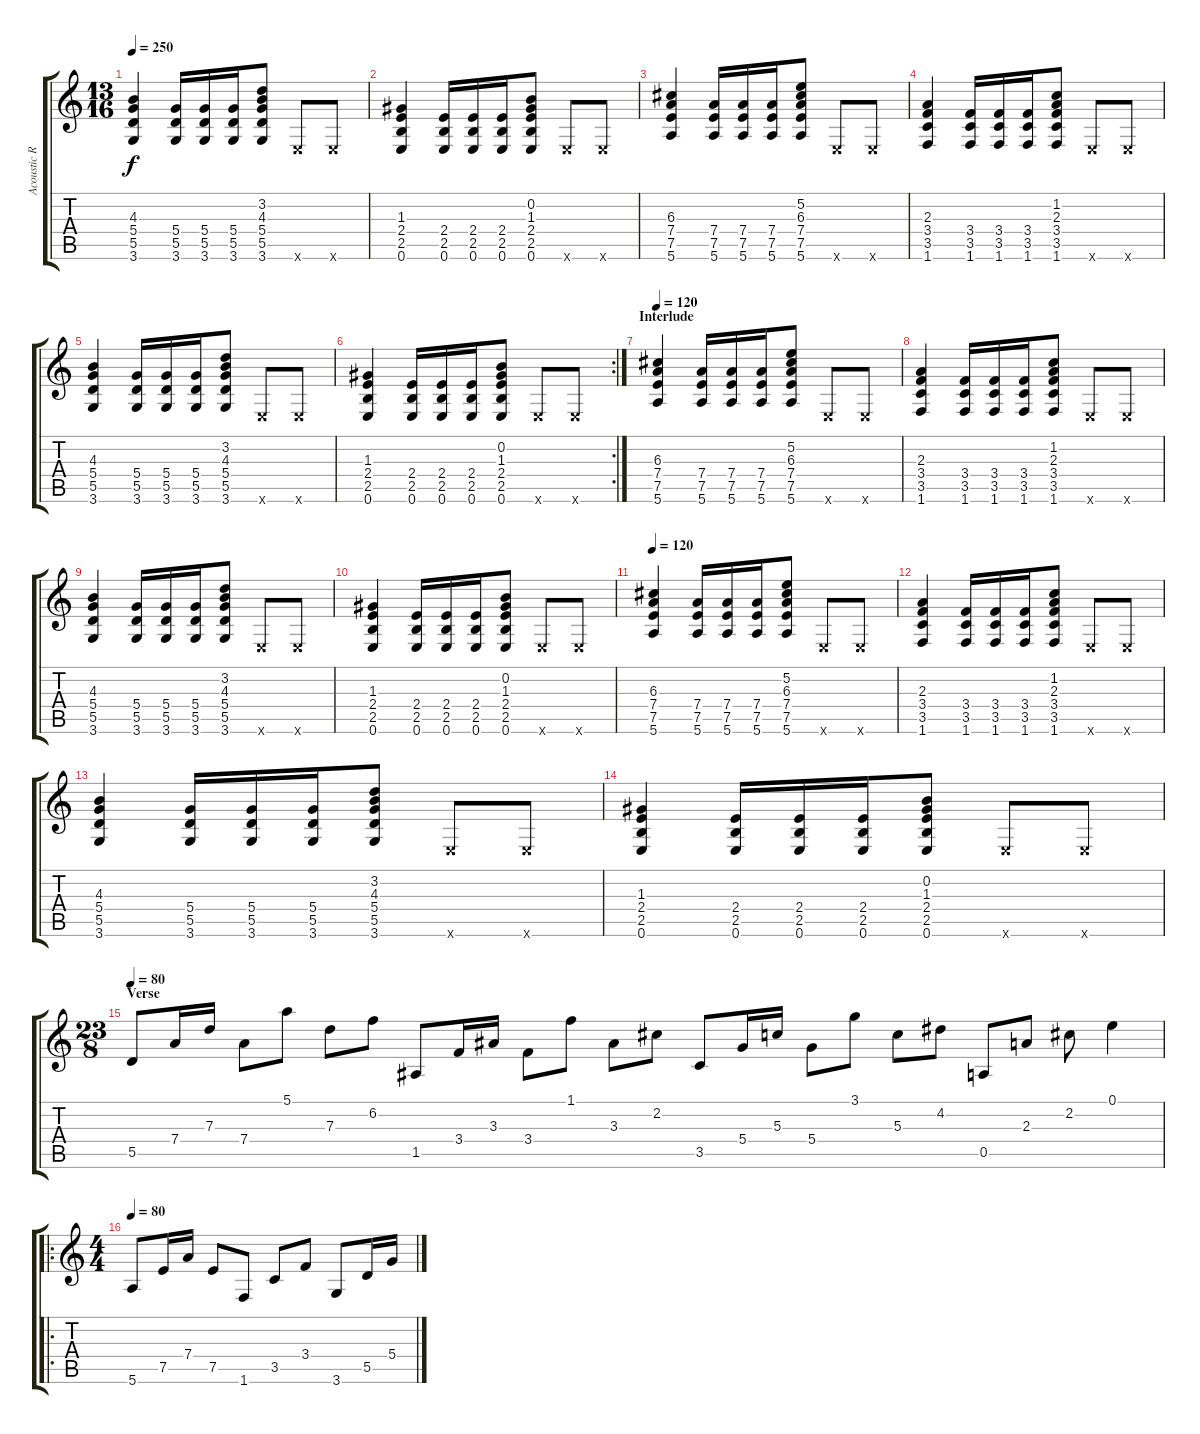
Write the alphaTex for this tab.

\track ("Acoustic Rhytm" "Acoustic R") {instrument acousticguitarnylon}
\staff {score tabs}
\tuning (E4 B3 G3 D3 A2 E2) {hide}
\ts (13 16)
\tempo 250
\clef g2
\ks c
(4.3 5.4 5.5 3.6).4{dy f} (5.4 5.5 3.6).16 (5.4 5.5 3.6).16 (5.4 5.5 3.6).16 (3.2 4.3 5.4 5.5 3.6).8 0.6{x}.8 0.6{x}.8 |
(1.3 2.4 2.5 0.6).4 (2.4 2.5 0.6).16 (2.4 2.5 0.6).16 (2.4 2.5 0.6).16 (0.2 1.3 2.4 2.5 0.6).8 0.6{x}.8 0.6{x}.8 |
(6.3 7.4 7.5 5.6).4 (7.4 7.5 5.6).16 (7.4 7.5 5.6).16 (7.4 7.5 5.6).16 (5.2 6.3 7.4 7.5 5.6).8 0.6{x}.8 0.6{x}.8 |
(2.3 3.4 3.5 1.6).4 (3.4 3.5 1.6).16 (3.4 3.5 1.6).16 (3.4 3.5 1.6).16 (1.2 2.3 3.4 3.5 1.6).8 0.6{x}.8 0.6{x}.8 |
(4.3 5.4 5.5 3.6).4 (5.4 5.5 3.6).16 (5.4 5.5 3.6).16 (5.4 5.5 3.6).16 (3.2 4.3 5.4 5.5 3.6).8 0.6{x}.8 0.6{x}.8 |
\rc 2
(1.3 2.4 2.5 0.6).4 (2.4 2.5 0.6).16 (2.4 2.5 0.6).16 (2.4 2.5 0.6).16 (0.2 1.3 2.4 2.5 0.6).8 0.6{x}.8 0.6{x}.8 |
\section ("" "Interlude")
\tempo 120
(6.3 7.4 7.5 5.6).4 (7.4 7.5 5.6).16 (7.4 7.5 5.6).16 (7.4 7.5 5.6).16 (5.2 6.3 7.4 7.5 5.6).8 0.6{x}.8 0.6{x}.8 |
(2.3 3.4 3.5 1.6).4 (3.4 3.5 1.6).16 (3.4 3.5 1.6).16 (3.4 3.5 1.6).16 (1.2 2.3 3.4 3.5 1.6).8 0.6{x}.8 0.6{x}.8 |
(4.3 5.4 5.5 3.6).4 (5.4 5.5 3.6).16 (5.4 5.5 3.6).16 (5.4 5.5 3.6).16 (3.2 4.3 5.4 5.5 3.6).8 0.6{x}.8 0.6{x}.8 |
(1.3 2.4 2.5 0.6).4 (2.4 2.5 0.6).16 (2.4 2.5 0.6).16 (2.4 2.5 0.6).16 (0.2 1.3 2.4 2.5 0.6).8 0.6{x}.8 0.6{x}.8 |
\tempo 120
(6.3 7.4 7.5 5.6).4 (7.4 7.5 5.6).16 (7.4 7.5 5.6).16 (7.4 7.5 5.6).16 (5.2 6.3 7.4 7.5 5.6).8 0.6{x}.8 0.6{x}.8 |
(2.3 3.4 3.5 1.6).4 (3.4 3.5 1.6).16 (3.4 3.5 1.6).16 (3.4 3.5 1.6).16 (1.2 2.3 3.4 3.5 1.6).8 0.6{x}.8 0.6{x}.8 |
(4.3 5.4 5.5 3.6).4 (5.4 5.5 3.6).16 (5.4 5.5 3.6).16 (5.4 5.5 3.6).16 (3.2 4.3 5.4 5.5 3.6).8 0.6{x}.8 0.6{x}.8 |
(1.3 2.4 2.5 0.6).4 (2.4 2.5 0.6).16 (2.4 2.5 0.6).16 (2.4 2.5 0.6).16 (0.2 1.3 2.4 2.5 0.6).8 0.6{x}.8 0.6{x}.8 |
\ts (23 8)
\section ("" "Verse")
\tempo 80
5.5.8 7.4.16 7.3.16 7.4.8 5.1.8 7.3.8 6.2.8 1.5.8 3.4.16 3.3.16 3.4.8 1.1.8 3.3.8 2.2.8 3.5.8 5.4.16 5.3.16 5.4.8 3.1.8 5.3.8 4.2.8 0.5.8 2.3.8 2.2.8 0.1.4 |
\ro
\ts (4 4)
\tempo 80
5.6.8 7.5.16 7.4.16 7.5.8 1.6.8 3.5.8 3.4.8 3.6.8 5.5.16 5.4.16
